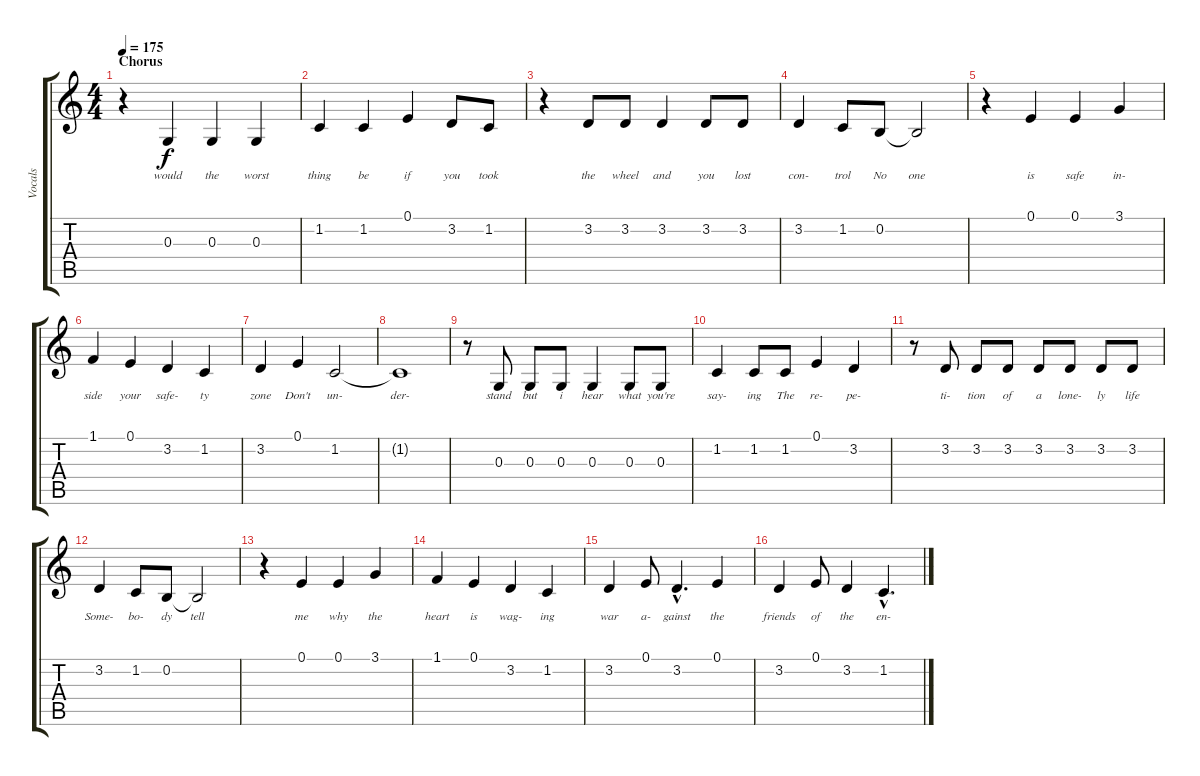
\track ("Vocals" "Vocals") {instrument flute}
\staff {score tabs}
\tuning (E4 B3 G3 D3 A2 E2) {hide}
\ts (4 4)
\section ("" "Chorus")
\tempo 175
\clef g2
\ks c
r.4{dy f} 0.3.4{lyrics (0 "would") lyrics (1 "") lyrics (2 "") lyrics (3 "") lyrics (4 "")} 0.3.4{lyrics (0 "the") lyrics (1 "") lyrics (2 "") lyrics (3 "") lyrics (4 "")} 0.3.4{lyrics (0 "worst") lyrics (1 "") lyrics (2 "") lyrics (3 "") lyrics (4 "")} |
1.2.4{lyrics (0 "thing") lyrics (1 "") lyrics (2 "") lyrics (3 "") lyrics (4 "")} 1.2.4{lyrics (0 "be") lyrics (1 "") lyrics (2 "") lyrics (3 "") lyrics (4 "")} 0.1.4{lyrics (0 "if") lyrics (1 "") lyrics (2 "") lyrics (3 "") lyrics (4 "")} 3.2.8{lyrics (0 "you") lyrics (1 "") lyrics (2 "") lyrics (3 "") lyrics (4 "")} 1.2.8{lyrics (0 "took") lyrics (1 "") lyrics (2 "") lyrics (3 "") lyrics (4 "")} |
r.4 3.2.8{lyrics (0 "the") lyrics (1 "") lyrics (2 "") lyrics (3 "") lyrics (4 "")} 3.2.8{lyrics (0 "wheel") lyrics (1 "") lyrics (2 "") lyrics (3 "") lyrics (4 "")} 3.2.4{lyrics (0 "and") lyrics (1 "") lyrics (2 "") lyrics (3 "") lyrics (4 "")} 3.2.8{lyrics (0 "you") lyrics (1 "") lyrics (2 "") lyrics (3 "") lyrics (4 "")} 3.2.8{lyrics (0 "lost") lyrics (1 "") lyrics (2 "") lyrics (3 "") lyrics (4 "")} |
3.2.4{lyrics (0 "con-") lyrics (1 "") lyrics (2 "") lyrics (3 "") lyrics (4 "")} 1.2.8{lyrics (0 "trol") lyrics (1 "") lyrics (2 "") lyrics (3 "") lyrics (4 "")} 0.2.8{lyrics (0 "No") lyrics (1 "") lyrics (2 "") lyrics (3 "") lyrics (4 "")} 0.2{t}.2{lyrics (0 "one") lyrics (1 "") lyrics (2 "") lyrics (3 "") lyrics (4 "")} |
r.4 0.1.4{lyrics (0 "is") lyrics (1 "") lyrics (2 "") lyrics (3 "") lyrics (4 "")} 0.1.4{lyrics (0 "safe") lyrics (1 "") lyrics (2 "") lyrics (3 "") lyrics (4 "")} 3.1.4{lyrics (0 "in-") lyrics (1 "") lyrics (2 "") lyrics (3 "") lyrics (4 "")} |
1.1.4{lyrics (0 "side") lyrics (1 "") lyrics (2 "") lyrics (3 "") lyrics (4 "")} 0.1.4{lyrics (0 "your") lyrics (1 "") lyrics (2 "") lyrics (3 "") lyrics (4 "")} 3.2.4{lyrics (0 "safe-") lyrics (1 "") lyrics (2 "") lyrics (3 "") lyrics (4 "")} 1.2.4{lyrics (0 "ty") lyrics (1 "") lyrics (2 "") lyrics (3 "") lyrics (4 "")} |
3.2.4{lyrics (0 "zone") lyrics (1 "") lyrics (2 "") lyrics (3 "") lyrics (4 "")} 0.1.4{lyrics (0 "Don't") lyrics (1 "") lyrics (2 "") lyrics (3 "") lyrics (4 "")} 1.2.2{lyrics (0 "un-") lyrics (1 "") lyrics (2 "") lyrics (3 "") lyrics (4 "")} |
1.2{t}.1{lyrics (0 "der-") lyrics (1 "") lyrics (2 "") lyrics (3 "") lyrics (4 "")} |
r.8 0.3.8{lyrics (0 "stand") lyrics (1 "") lyrics (2 "") lyrics (3 "") lyrics (4 "")} 0.3.8{lyrics (0 "but") lyrics (1 "") lyrics (2 "") lyrics (3 "") lyrics (4 "")} 0.3.8{lyrics (0 "i") lyrics (1 "") lyrics (2 "") lyrics (3 "") lyrics (4 "")} 0.3.4{lyrics (0 "hear") lyrics (1 "") lyrics (2 "") lyrics (3 "") lyrics (4 "")} 0.3.8{lyrics (0 "what") lyrics (1 "") lyrics (2 "") lyrics (3 "") lyrics (4 "")} 0.3.8{lyrics (0 "you're") lyrics (1 "") lyrics (2 "") lyrics (3 "") lyrics (4 "")} |
1.2.4{lyrics (0 "say-") lyrics (1 "") lyrics (2 "") lyrics (3 "") lyrics (4 "")} 1.2.8{lyrics (0 "ing") lyrics (1 "") lyrics (2 "") lyrics (3 "") lyrics (4 "")} 1.2.8{lyrics (0 "The") lyrics (1 "") lyrics (2 "") lyrics (3 "") lyrics (4 "")} 0.1.4{lyrics (0 "re-") lyrics (1 "") lyrics (2 "") lyrics (3 "") lyrics (4 "")} 3.2.4{lyrics (0 "pe-") lyrics (1 "") lyrics (2 "") lyrics (3 "") lyrics (4 "")} |
r.8 3.2.8{lyrics (0 "ti-") lyrics (1 "") lyrics (2 "") lyrics (3 "") lyrics (4 "")} 3.2.8{lyrics (0 "tion") lyrics (1 "") lyrics (2 "") lyrics (3 "") lyrics (4 "")} 3.2.8{lyrics (0 "of") lyrics (1 "") lyrics (2 "") lyrics (3 "") lyrics (4 "")} 3.2.8{lyrics (0 "a") lyrics (1 "") lyrics (2 "") lyrics (3 "") lyrics (4 "")} 3.2.8{lyrics (0 "lone-") lyrics (1 "") lyrics (2 "") lyrics (3 "") lyrics (4 "")} 3.2.8{lyrics (0 "ly") lyrics (1 "") lyrics (2 "") lyrics (3 "") lyrics (4 "")} 3.2.8{lyrics (0 "life") lyrics (1 "") lyrics (2 "") lyrics (3 "") lyrics (4 "")} |
3.2.4{lyrics (0 "Some-") lyrics (1 "") lyrics (2 "") lyrics (3 "") lyrics (4 "")} 1.2.8{lyrics (0 "bo-") lyrics (1 "") lyrics (2 "") lyrics (3 "") lyrics (4 "")} 0.2.8{lyrics (0 "dy") lyrics (1 "") lyrics (2 "") lyrics (3 "") lyrics (4 "")} 0.2{t}.2{lyrics (0 "tell") lyrics (1 "") lyrics (2 "") lyrics (3 "") lyrics (4 "")} |
r.4 0.1.4{lyrics (0 "me") lyrics (1 "") lyrics (2 "") lyrics (3 "") lyrics (4 "")} 0.1.4{lyrics (0 "why") lyrics (1 "") lyrics (2 "") lyrics (3 "") lyrics (4 "")} 3.1.4{lyrics (0 "the") lyrics (1 "") lyrics (2 "") lyrics (3 "") lyrics (4 "")} |
1.1.4{lyrics (0 "heart") lyrics (1 "") lyrics (2 "") lyrics (3 "") lyrics (4 "")} 0.1.4{lyrics (0 "is") lyrics (1 "") lyrics (2 "") lyrics (3 "") lyrics (4 "")} 3.2.4{lyrics (0 "wag-") lyrics (1 "") lyrics (2 "") lyrics (3 "") lyrics (4 "")} 1.2.4{lyrics (0 "ing") lyrics (1 "") lyrics (2 "") lyrics (3 "") lyrics (4 "")} |
3.2.4{lyrics (0 "war") lyrics (1 "") lyrics (2 "") lyrics (3 "") lyrics (4 "")} 0.1.8{lyrics (0 "a-") lyrics (1 "") lyrics (2 "") lyrics (3 "") lyrics (4 "")} 3.2{hac}.4{d lyrics (0 "gainst") lyrics (1 "") lyrics (2 "") lyrics (3 "") lyrics (4 "")} 0.1.4{lyrics (0 "the") lyrics (1 "") lyrics (2 "") lyrics (3 "") lyrics (4 "")} |
3.2.4{lyrics (0 "friends") lyrics (1 "") lyrics (2 "") lyrics (3 "") lyrics (4 "")} 0.1.8{lyrics (0 "of") lyrics (1 "") lyrics (2 "") lyrics (3 "") lyrics (4 "")} 3.2.4{lyrics (0 "the") lyrics (1 "") lyrics (2 "") lyrics (3 "") lyrics (4 "")} 1.2{hac}.4{d lyrics (0 "en-") lyrics (1 "") lyrics (2 "") lyrics (3 "") lyrics (4 "")}
